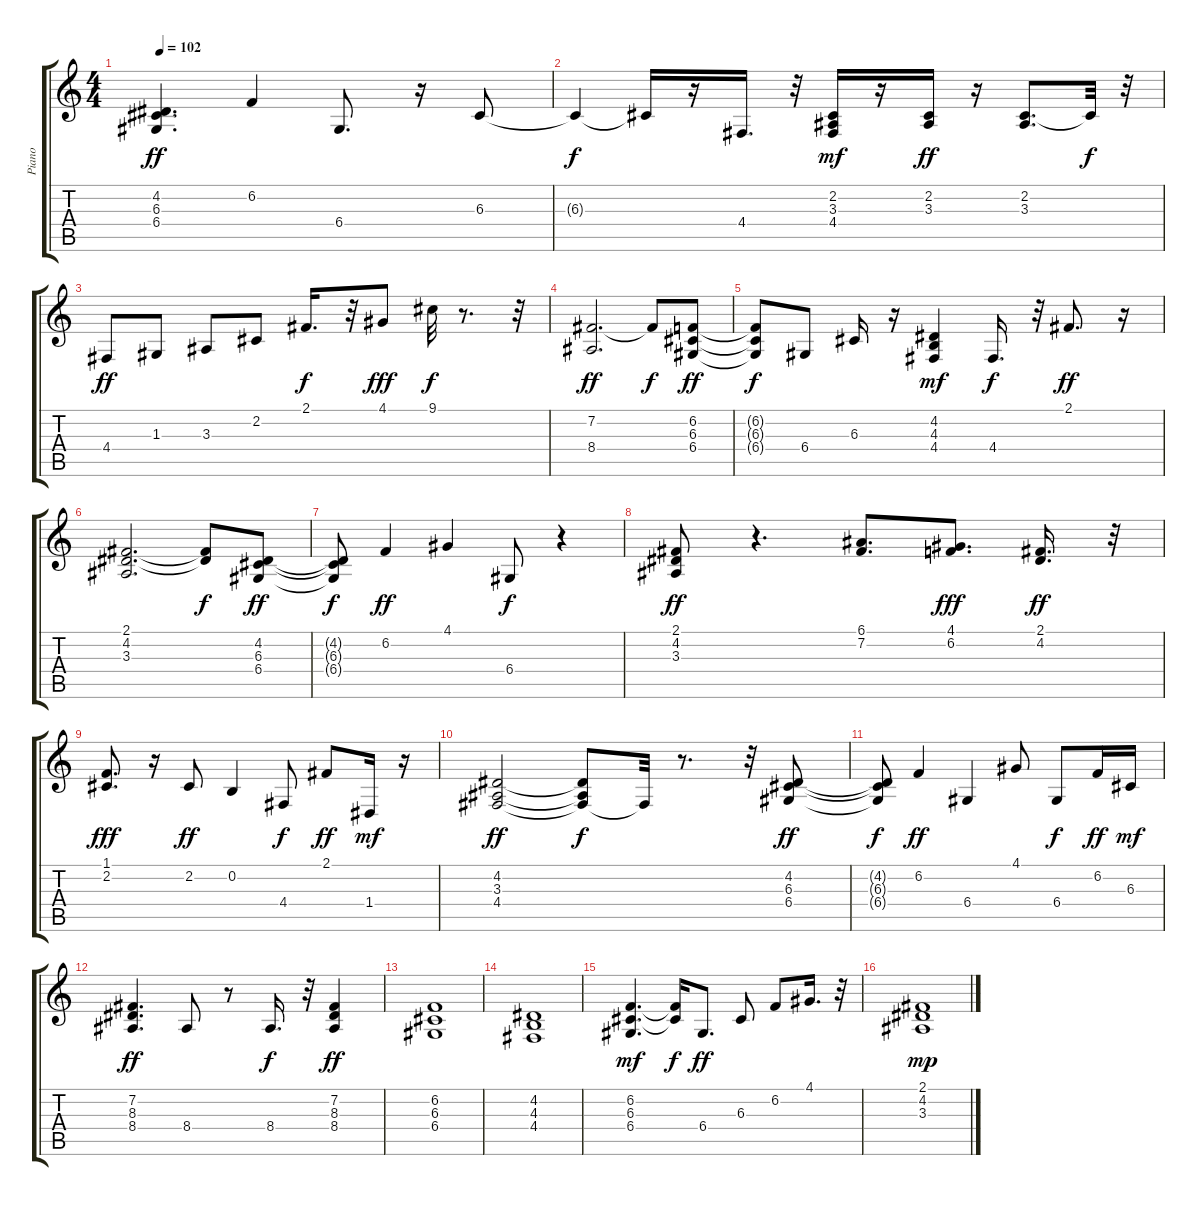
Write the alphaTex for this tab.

\track ("Piano" "Piano") {instrument brightacousticpiano}
\staff {score tabs}
\tuning (E4 B3 G3 D3 A2 E2) {hide}
\ts (4 4)
\tempo 102
\clef g2
\ks c
(4.2 6.3 6.4).4{d dy ff} 6.2.4 6.4.8{d} r.16 6.3.8 |
6.3{t}.4{dy f} 6.3{t}.16 r.16 4.4.16{d} r.32 (2.2 3.3 4.4).16{dy mf} r.16 (2.2 3.3).16{dy ff} r.16 (2.2 3.3).8{d} 2.2{t}.32{dy f} r.32 |
4.4.8{dy ff} 1.3.8 3.3.8 2.2.8 2.1.16{d dy f} r.32 4.1.8{dy fff} 9.1.32{dy f} r.8{d} r.32 |
(7.2 8.4).2{d dy ff} 7.2{t}.8{dy f} (6.2 6.3 6.4).8{dy ff} |
(6.2{t} 6.3{t} 6.4{t}).8{dy f} 6.4.8 6.3.16 r.16 (4.2 4.3 4.4).4{dy mf} 4.4.16{d dy f} r.32 2.1.8{d dy ff} r.16 |
(2.1 4.2 3.3).2{d} (2.1{t} 4.2{t}).8{dy f} (4.2 6.3 6.4).8{dy ff} |
(4.2{t} 6.3{t} 6.4{t}).8{dy f} 6.2.4{dy ff} 4.1.4 6.4.8{dy f} r.4 |
(2.1 4.2 3.3).8{dy ff} r.4{d} (6.1 7.2).8{d} (4.1 6.2).8{d dy fff} (2.1 4.2).16{d dy ff} r.32 |
(1.1 2.2).8{d dy fff} r.16 2.2.8{dy ff} 0.2.4 4.4.8{dy f} 2.1.8{dy ff} 1.4.16{dy mf} r.16 |
(4.2 3.3 4.4).2{dy ff} (4.2{t} 3.3{t} 4.4{t}).8{dy f} 4.4{t}.32 r.8{d} r.32 (4.2 6.3 6.4).8{dy ff} |
(4.2{t} 6.3{t} 6.4{t}).8{dy f} 6.2.4{dy ff} 6.4.4 4.1.8 6.4.8{dy f} 6.2.16{dy ff} 6.3.16{dy mf} |
(7.2 8.3 8.4).4{d dy ff} 8.4.8 r.8 8.4.16{d dy f} r.32 (7.2 8.3 8.4).4{dy ff} |
(6.2 6.3 6.4).1 |
(4.2 4.3 4.4).1 |
(6.2 6.3 6.4).4{d dy mf} (6.2{t} 6.3{t}).16{dy f} 6.4.8{d dy ff} 6.3.8 6.2.8 4.1.16{d} r.32 |
(2.1 4.2 3.3).1{dy mp}
